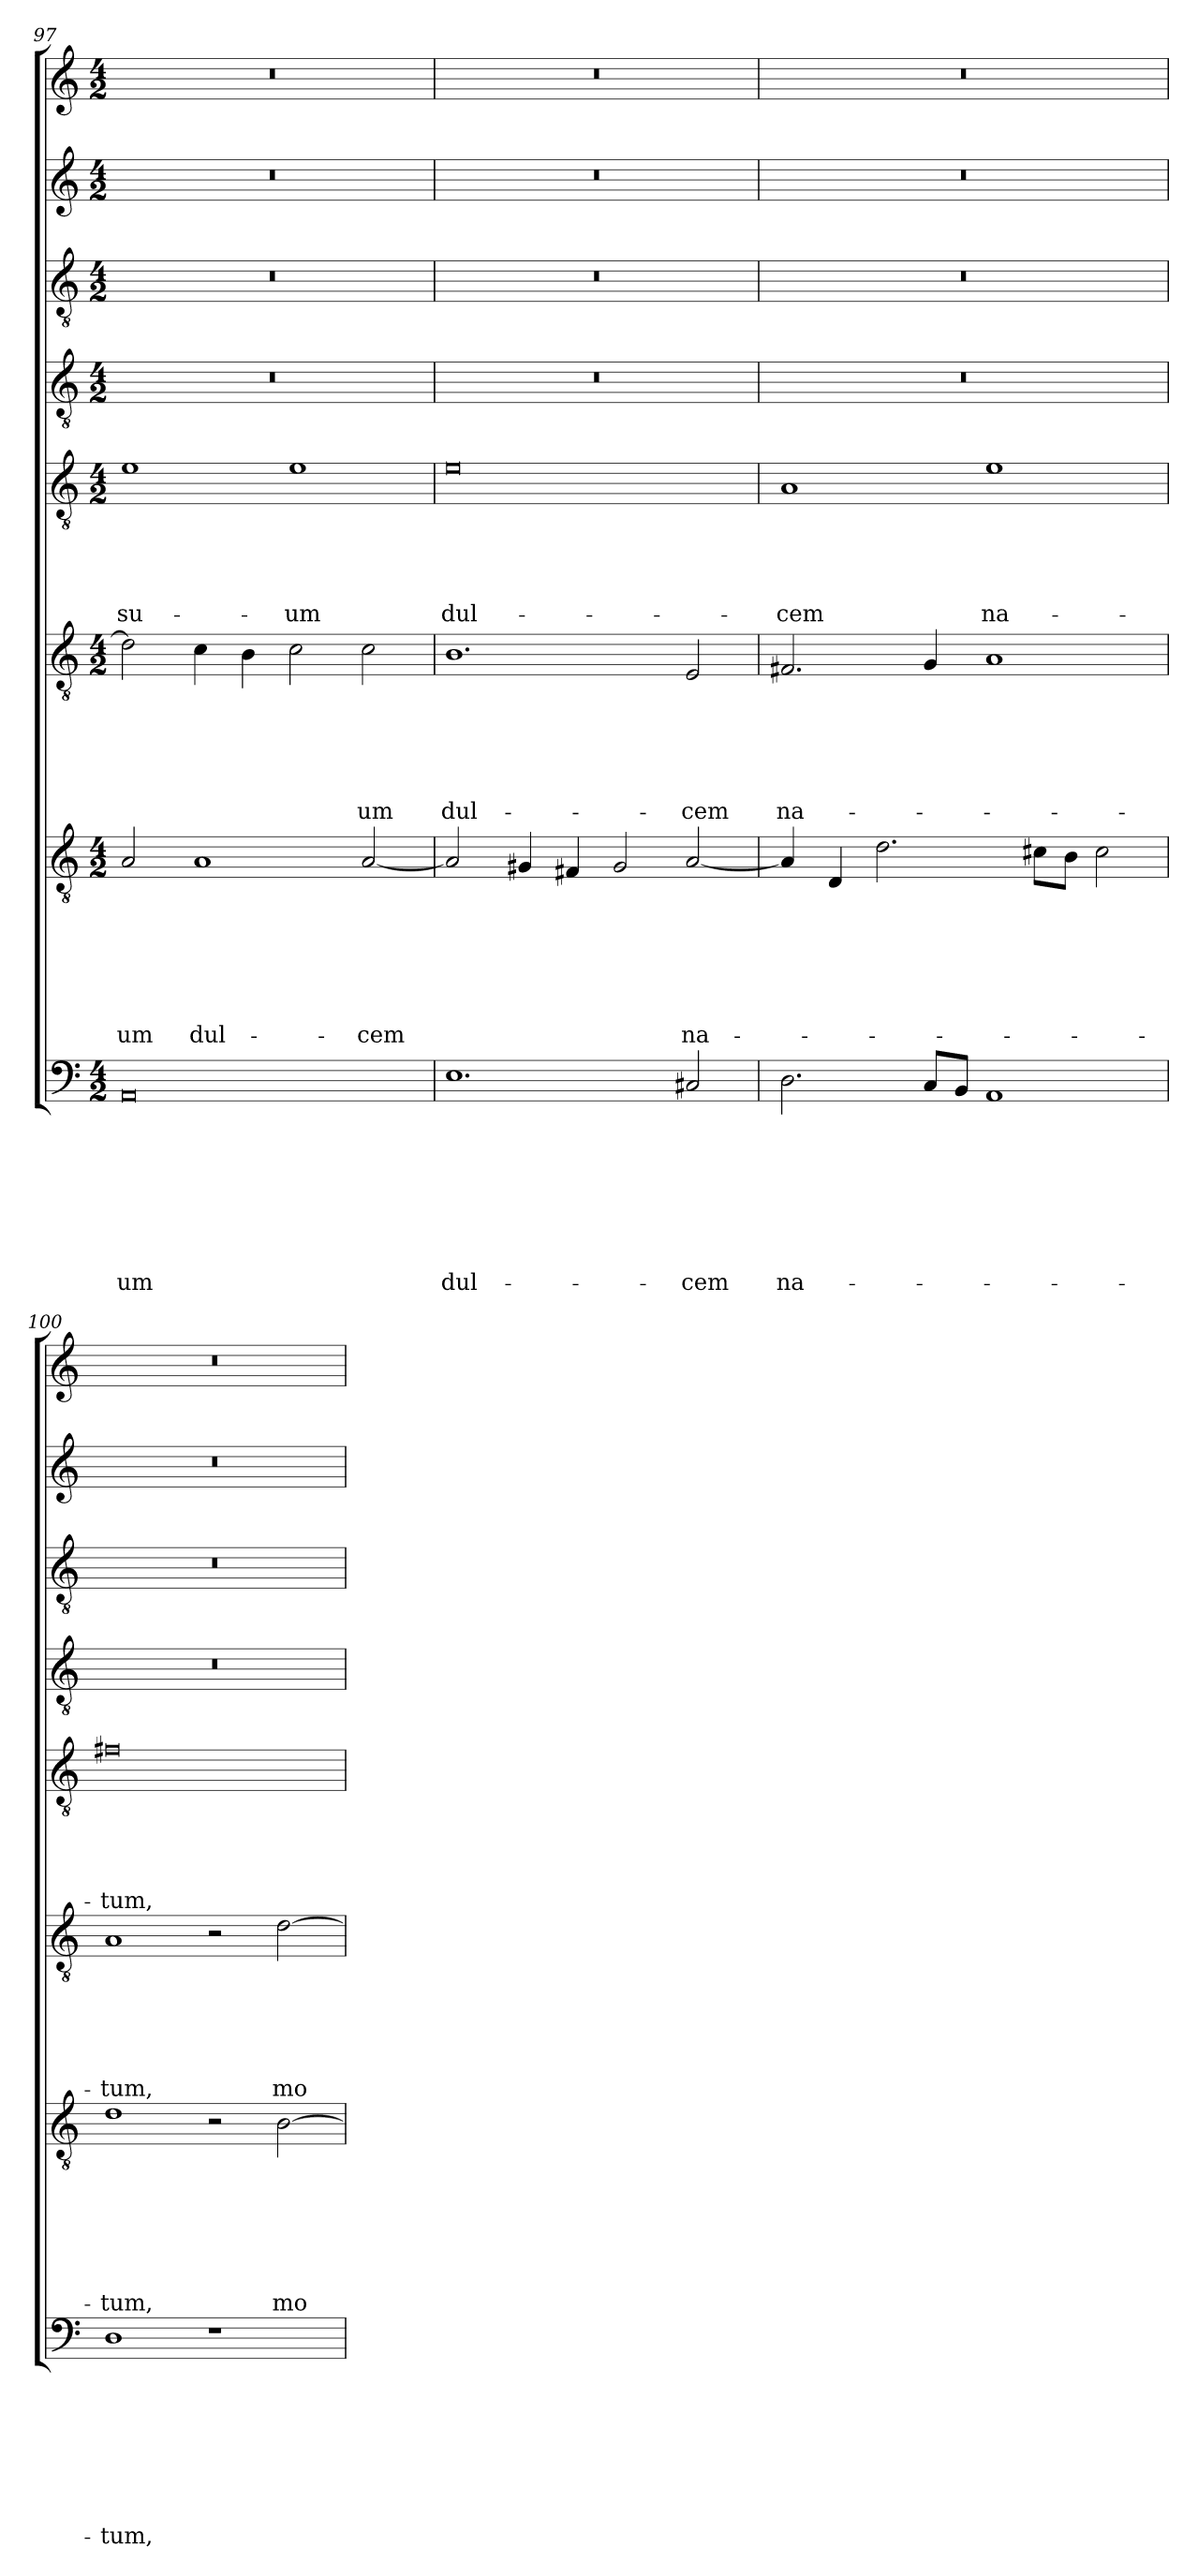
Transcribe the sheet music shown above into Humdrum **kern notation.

**kern	**text	**text	**text	**text	**text	**text	**text	**text	**kern	**text	**text	**text	**text	**text	**text	**text	**kern	**text	**text	**text	**text	**text	**text	**kern	**text	**text	**text	**text	**text	**kern	**kern	**kern	**kern
*part8	*part8	*part8	*part8	*part8	*part8	*part8	*part8	*part8	*part7	*part7	*part7	*part7	*part7	*part7	*part7	*part7	*part6	*part6	*part6	*part6	*part6	*part6	*part6	*part5	*part5	*part5	*part5	*part5	*part5	*part4	*part3	*part2	*part1
*staff8	*staff8	*staff8	*staff8	*staff8	*staff8	*staff8	*staff8	*staff8	*staff7	*staff7	*staff7	*staff7	*staff7	*staff7	*staff7	*staff7	*staff6	*staff6	*staff6	*staff6	*staff6	*staff6	*staff6	*staff5	*staff5	*staff5	*staff5	*staff5	*staff5	*staff4	*staff3	*staff2	*staff1
!!LO:LB:g=z
*clefF4	*	*	*	*	*	*	*	*	*clefGv2	*	*	*	*	*	*	*	*clefGv2	*	*	*	*	*	*	*clefGv2	*	*	*	*	*	*clefGv2	*clefGv2	*clefG2	*clefG2
*k[]	*	*	*	*	*	*	*	*	*k[]	*	*	*	*	*	*	*	*k[]	*	*	*	*	*	*	*k[]	*	*	*	*	*	*k[]	*k[]	*k[]	*k[]
*a:	*	*	*	*	*	*	*	*	*a:	*	*	*	*	*	*	*	*a:	*	*	*	*	*	*	*a:	*	*	*	*	*	*a:	*a:	*a:	*a:
*M4/2	*	*	*	*	*	*	*	*	*M4/2	*	*	*	*	*	*	*	*M4/2	*	*	*	*	*	*	*M4/2	*	*	*	*	*	*M4/2	*M4/2	*M4/2	*M4/2
=97	=97	=97	=97	=97	=97	=97	=97	=97	=97	=97	=97	=97	=97	=97	=97	=97	=97	=97	=97	=97	=97	=97	=97	=97	=97	=97	=97	=97	=97	=97	=97	=97	=97
!	!	!	!	!	!	!	!	!LO:LY:b	!	!	!	!	!	!	!	!LO:LY:b	!	!	!	!	!	!	!	!	!	!	!	!	!LO:LY:b	!	!	!	!
0AA	.	.	.	.	.	.	.	-um	2A/	.	.	.	.	.	.	-um	2d\]	.	.	.	.	.	.	1e	.	.	.	.	su-	0r	0r	0r	0r
!	!	!	!	!	!	!	!	!	!	!	!	!	!	!	!	!LO:LY:b	!	!	!	!	!	!	!	!	!	!	!	!	!	!	!	!	!
.	.	.	.	.	.	.	.	.	1A	.	.	.	.	.	.	dul-	4c\	.	.	.	.	.	.	.	.	.	.	.	.	.	.	.	.
.	.	.	.	.	.	.	.	.	.	.	.	.	.	.	.	.	4B\	.	.	.	.	.	.	.	.	.	.	.	.	.	.	.	.
!	!	!	!	!	!	!	!	!	!	!	!	!	!	!	!	!	!	!	!	!	!	!	!	!	!	!	!	!	!LO:LY:b	!	!	!	!
.	.	.	.	.	.	.	.	.	.	.	.	.	.	.	.	.	2c\	.	.	.	.	.	.	1e	.	.	.	.	-um	.	.	.	.
!	!	!	!	!	!	!	!	!	!	!	!	!	!	!	!	!LO:LY:b	!	!	!	!	!	!	!LO:LY:b	!	!	!	!	!	!	!	!	!	!
.	.	.	.	.	.	.	.	.	[2A/	.	.	.	.	.	.	-cem	2c\	.	.	.	.	.	-um	.	.	.	.	.	.	.	.	.	.
=98	=98	=98	=98	=98	=98	=98	=98	=98	=98	=98	=98	=98	=98	=98	=98	=98	=98	=98	=98	=98	=98	=98	=98	=98	=98	=98	=98	=98	=98	=98	=98	=98	=98
!	!	!	!	!	!	!	!	!LO:LY:b	!	!	!	!	!	!	!	!	!	!	!	!	!	!	!LO:LY:b	!	!	!	!	!	!LO:LY:b	!	!	!	!
1.E	.	.	.	.	.	.	.	dul-	2A/]	.	.	.	.	.	.	.	1.B	.	.	.	.	.	dul-	0e	.	.	.	.	dul-	0r	0r	0r	0r
.	.	.	.	.	.	.	.	.	4G#X/	.	.	.	.	.	.	.	.	.	.	.	.	.	.	.	.	.	.	.	.	.	.	.	.
.	.	.	.	.	.	.	.	.	4F#X/	.	.	.	.	.	.	.	.	.	.	.	.	.	.	.	.	.	.	.	.	.	.	.	.
.	.	.	.	.	.	.	.	.	2G#/	.	.	.	.	.	.	.	.	.	.	.	.	.	.	.	.	.	.	.	.	.	.	.	.
!	!	!	!	!	!	!	!	!LO:LY:b	!	!	!	!	!	!	!	!LO:LY:b	!	!	!	!	!	!	!LO:LY:b	!	!	!	!	!	!	!	!	!	!
2C#X/	.	.	.	.	.	.	.	-cem	[2A/	.	.	.	.	.	.	na-	2E/	.	.	.	.	.	-cem	.	.	.	.	.	.	.	.	.	.
=99	=99	=99	=99	=99	=99	=99	=99	=99	=99	=99	=99	=99	=99	=99	=99	=99	=99	=99	=99	=99	=99	=99	=99	=99	=99	=99	=99	=99	=99	=99	=99	=99	=99
!	!	!	!	!	!	!	!	!LO:LY:b	!	!	!	!	!	!	!	!	!	!	!	!	!	!	!LO:LY:b	!	!	!	!	!	!LO:LY:b	!	!	!	!
2.D\	.	.	.	.	.	.	.	na-	4A/]	.	.	.	.	.	.	.	2.F#X/	.	.	.	.	.	na-	1A	.	.	.	.	-cem	0r	0r	0r	0r
.	.	.	.	.	.	.	.	.	4D/	.	.	.	.	.	.	.	.	.	.	.	.	.	.	.	.	.	.	.	.	.	.	.	.
.	.	.	.	.	.	.	.	.	2.d\	.	.	.	.	.	.	.	.	.	.	.	.	.	.	.	.	.	.	.	.	.	.	.	.
8C/L	.	.	.	.	.	.	.	.	.	.	.	.	.	.	.	.	4G/	.	.	.	.	.	.	.	.	.	.	.	.	.	.	.	.
8BB/J	.	.	.	.	.	.	.	.	.	.	.	.	.	.	.	.	.	.	.	.	.	.	.	.	.	.	.	.	.	.	.	.	.
!	!	!	!	!	!	!	!	!	!	!	!	!	!	!	!	!	!	!	!	!	!	!	!	!	!	!	!	!	!LO:LY:b	!	!	!	!
1AA	.	.	.	.	.	.	.	.	.	.	.	.	.	.	.	.	1A	.	.	.	.	.	.	1e	.	.	.	.	na-	.	.	.	.
.	.	.	.	.	.	.	.	.	8c#X\L	.	.	.	.	.	.	.	.	.	.	.	.	.	.	.	.	.	.	.	.	.	.	.	.
.	.	.	.	.	.	.	.	.	8B\J	.	.	.	.	.	.	.	.	.	.	.	.	.	.	.	.	.	.	.	.	.	.	.	.
.	.	.	.	.	.	.	.	.	2c#\	.	.	.	.	.	.	.	.	.	.	.	.	.	.	.	.	.	.	.	.	.	.	.	.
=100	=100	=100	=100	=100	=100	=100	=100	=100	=100	=100	=100	=100	=100	=100	=100	=100	=100	=100	=100	=100	=100	=100	=100	=100	=100	=100	=100	=100	=100	=100	=100	=100	=100
!	!	!	!	!	!	!	!	!LO:LY:b	!	!	!	!	!	!	!	!LO:LY:b	!	!	!	!	!	!	!LO:LY:b	!	!	!	!	!	!LO:LY:b	!	!	!	!
1D	.	.	.	.	.	.	.	-tum,	1d	.	.	.	.	.	.	-tum,	1A	.	.	.	.	.	-tum,	0f#X	.	.	.	.	-tum,	0r	0r	0r	0r
1r	.	.	.	.	.	.	.	.	2r	.	.	.	.	.	.	.	2r	.	.	.	.	.	.	.	.	.	.	.	.	.	.	.	.
!	!	!	!	!	!	!	!	!	!	!	!	!	!	!	!	!LO:LY:b	!	!	!	!	!	!	!LO:LY:b	!	!	!	!	!	!	!	!	!	!
.	.	.	.	.	.	.	.	.	[2B\	.	.	.	.	.	.	mo-	[2d\	.	.	.	.	.	mo-	.	.	.	.	.	.	.	.	.	.
=	=	=	=	=	=	=	=	=	=	=	=	=	=	=	=	=	=	=	=	=	=	=	=	=	=	=	=	=	=	=	=	=	=
*-	*-	*-	*-	*-	*-	*-	*-	*-	*-	*-	*-	*-	*-	*-	*-	*-	*-	*-	*-	*-	*-	*-	*-	*-	*-	*-	*-	*-	*-	*-	*-	*-	*-
